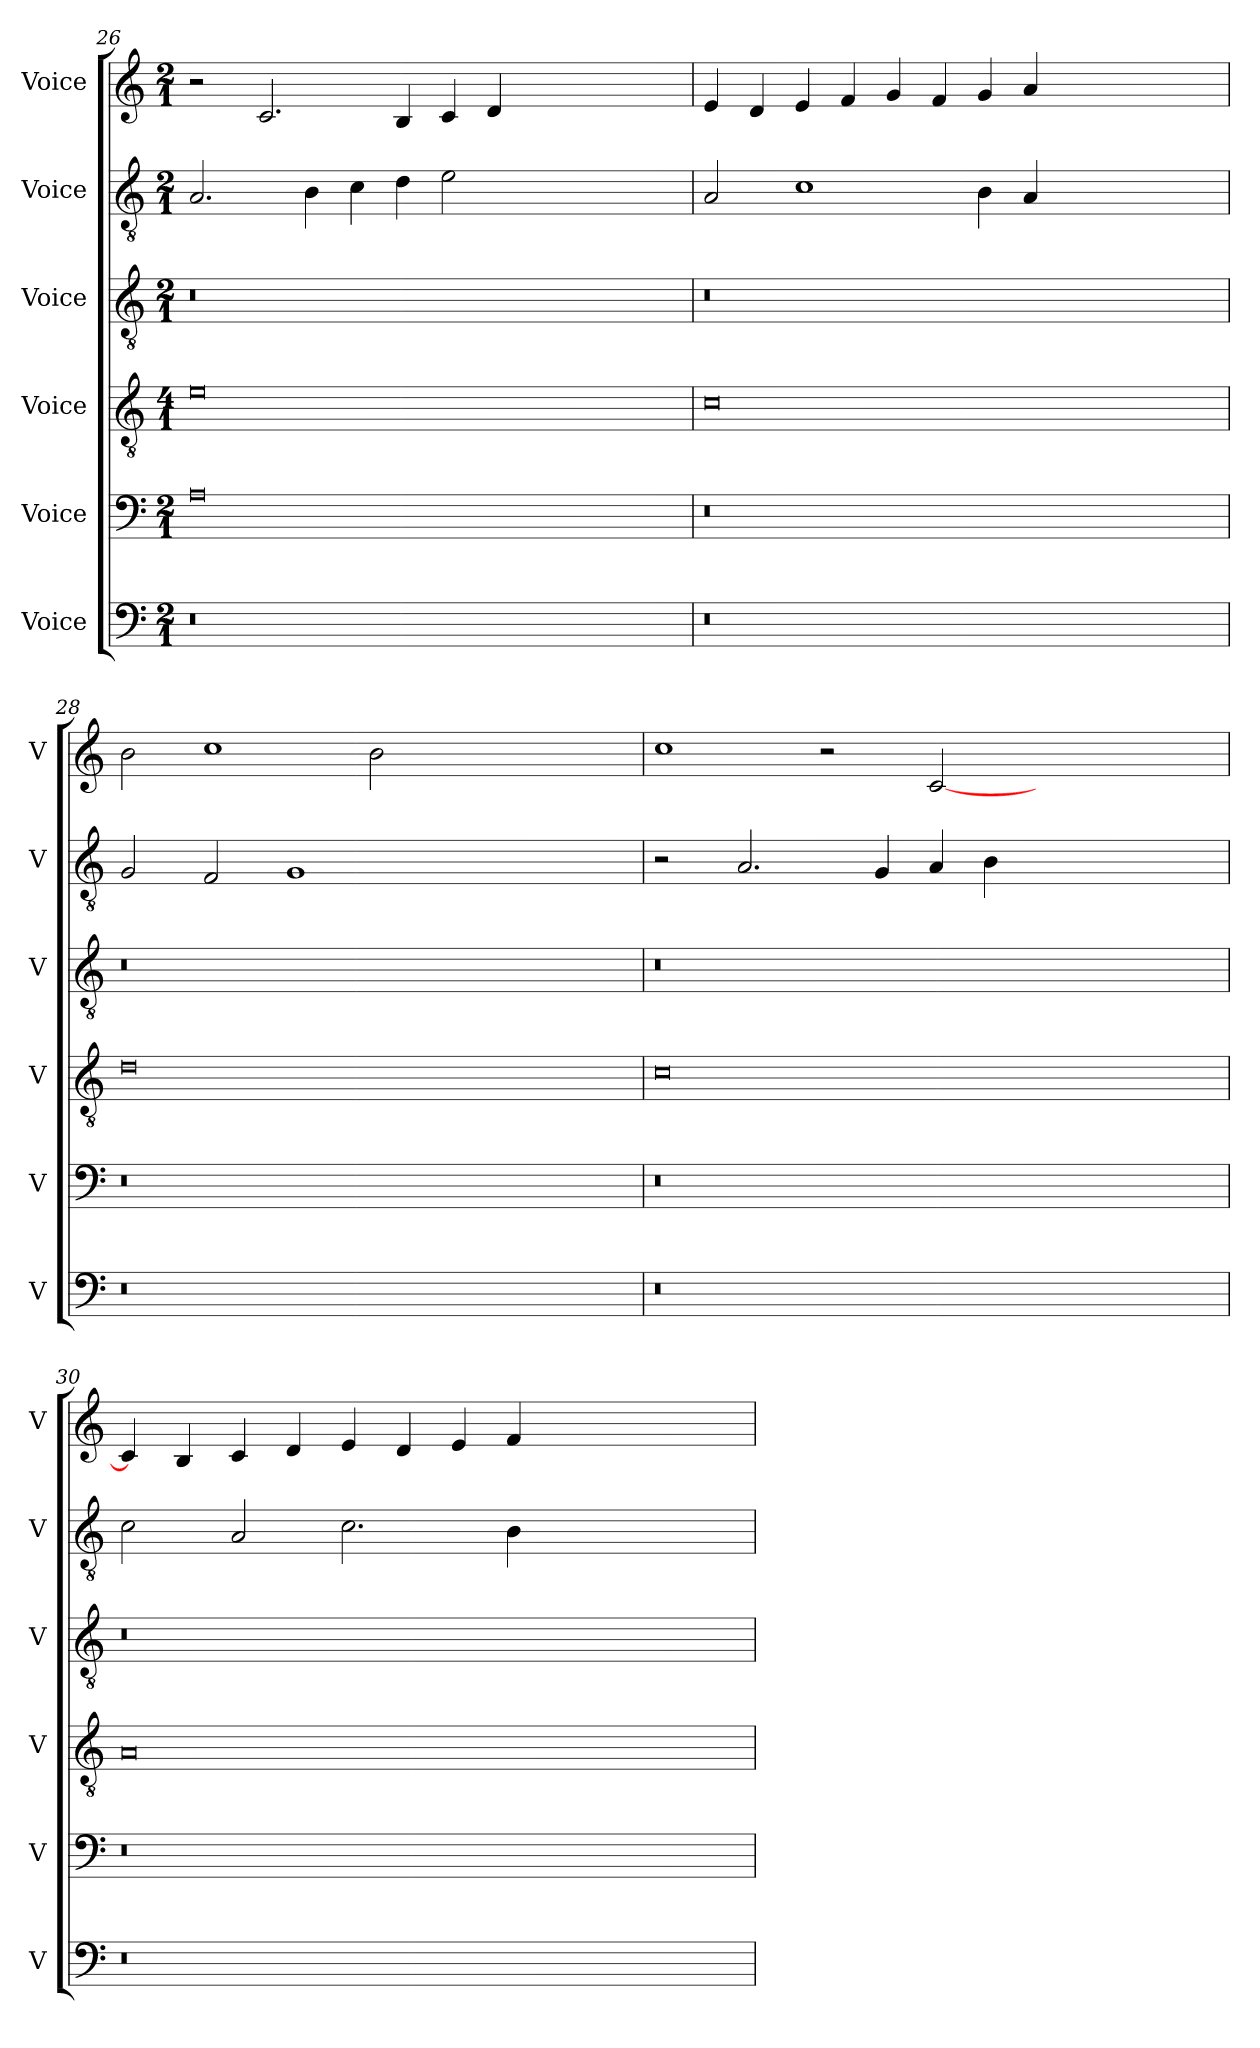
**kern	**kern	**kern	**kern	**kern	**kern
*part6	*part5	*part4	*part3	*part2	*part1
*staff6	*staff5	*staff4	*staff3	*staff2	*staff1
*I"Voice	*I"Voice	*I"Voice	*I"Voice	*I"Voice	*I"Voice
*I'V	*I'V	*I'V	*I'V	*I'V	*I'V
*clefF4	*clefF4	*clefGv2	*clefGv2	*clefGv2	*clefG2
*k[]	*k[]	*k[]	*k[]	*k[]	*k[]
*M2/1	*M2/1	*M4/1	*M2/1	*M2/1	*M2/1
=26	=26	=26	=26	=26	=26
0r	0A	0e	0r	2.A/	2r
.	.	.	.	.	2.c/
.	.	.	.	4B\	.
.	.	.	.	4c\	.
.	.	.	.	4d\	4B/
.	.	.	.	2e\	4c/
.	.	.	.	.	4d/
0ryy	0ryy	0ryy	0ryy	0ryy	0ryy
!!LO:LB:g=z
=27	=27	=27	=27	=27	=27
0r	0r	0c	0r	2A/	4e/
.	.	.	.	.	4d/
.	.	.	.	1c	4e/
.	.	.	.	.	4f/
.	.	.	.	.	4g/
.	.	.	.	.	4f/
.	.	.	.	4B\	4g/
.	.	.	.	4A/	4a/
0ryy	0ryy	0ryy	0ryy	0ryy	0ryy
=28	=28	=28	=28	=28	=28
0r	0r	0d	0r	2G/	2b\
.	.	.	.	2F/	1cc
.	.	.	.	1G	.
.	.	.	.	.	2b\
0ryy	0ryy	0ryy	0ryy	0ryy	0ryy
=29	=29	=29	=29	=29	=29
0r	0r	0c	0r	2r	1cc
.	.	.	.	2.A/	.
.	.	.	.	.	2r
.	.	.	.	4G/	.
.	.	.	.	4A/	[2c/
.	.	.	.	4B\	.
0ryy	0ryy	0ryy	0ryy	0ryy	0ryy
!!LO:PB:g=z
=30	=30	=30	=30	=30	=30
0r	0r	0A	0r	2c\	4c/]
.	.	.	.	.	4B/
.	.	.	.	2A/	4c/
.	.	.	.	.	4d/
.	.	.	.	2.c\	4e/
.	.	.	.	.	4d/
.	.	.	.	.	4e/
.	.	.	.	4B\	4f/
0ryy	0ryy	0ryy	0ryy	0ryy	0ryy
=	=	=	=	=	=
*-	*-	*-	*-	*-	*-
